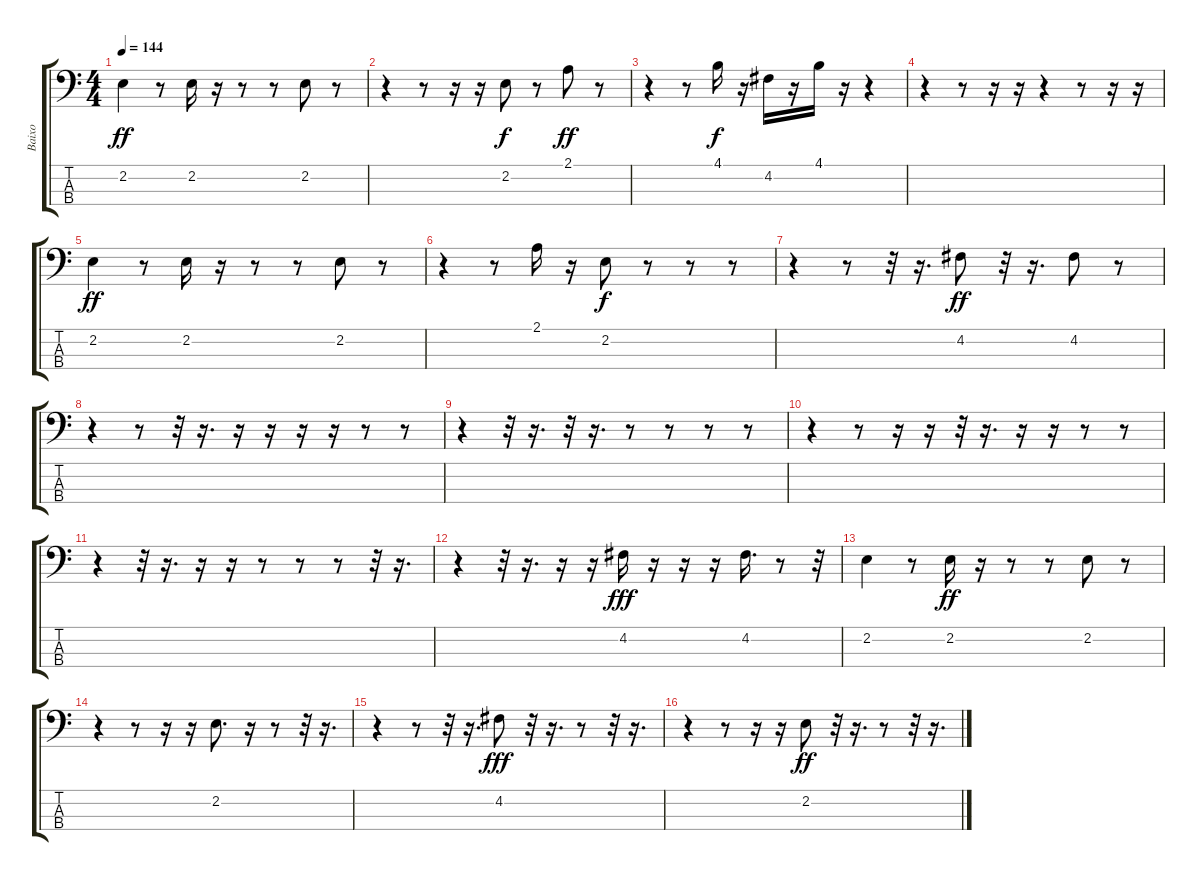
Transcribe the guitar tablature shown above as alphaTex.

\track ("Baixo" "Baixo") {instrument electricbassfinger}
\staff {score tabs}
\tuning (G2 D2 A1 E1) {hide}
\ts (4 4)
\tempo 144
\clef f4
\ks c
2.2.4{dy ff} r.8 2.2.16 r.16 r.8 r.8 2.2.8 r.8 |
r.4 r.8 r.16 r.16 2.2.8{dy f} r.8 2.1.8{dy ff} r.8 |
r.4 r.8 4.1.16{dy f} r.16 4.2.16 r.16 4.1.16 r.16 r.4 |
r.4 r.8 r.16 r.16 r.4 r.8 r.16 r.16 |
2.2.4{dy ff} r.8 2.2.16 r.16 r.8 r.8 2.2.8 r.8 |
r.4 r.8 2.1.16 r.16 2.2.8{dy f} r.8 r.8 r.8 |
r.4 r.8 r.32 r.16{d} 4.2.8{dy ff} r.32 r.16{d} 4.2.8 r.8 |
r.4 r.8 r.32 r.16{d} r.16 r.16 r.16 r.16 r.8 r.8 |
r.4 r.32 r.16{d} r.32 r.16{d} r.8 r.8 r.8 r.8 |
r.4 r.8 r.16 r.16 r.32 r.16{d} r.16 r.16 r.8 r.8 |
r.4 r.32 r.16{d} r.16 r.16 r.8 r.8 r.8 r.32 r.16{d} |
r.4 r.32 r.16{d} r.16 r.16 4.2.16{dy fff} r.16 r.16 r.16 4.2.16{d} r.8 r.32 |
2.2.4 r.8 2.2.16{dy ff} r.16 r.8 r.8 2.2.8 r.8 |
r.4 r.8 r.16 r.16 2.2.8{d} r.16 r.8 r.32 r.16{d} |
r.4 r.8 r.32 r.16{d} 4.2.8{dy fff} r.32 r.16{d} r.8 r.32 r.16{d} |
r.4 r.8 r.16 r.16 2.2.8{dy ff} r.32 r.16{d} r.8 r.32 r.16{d}
